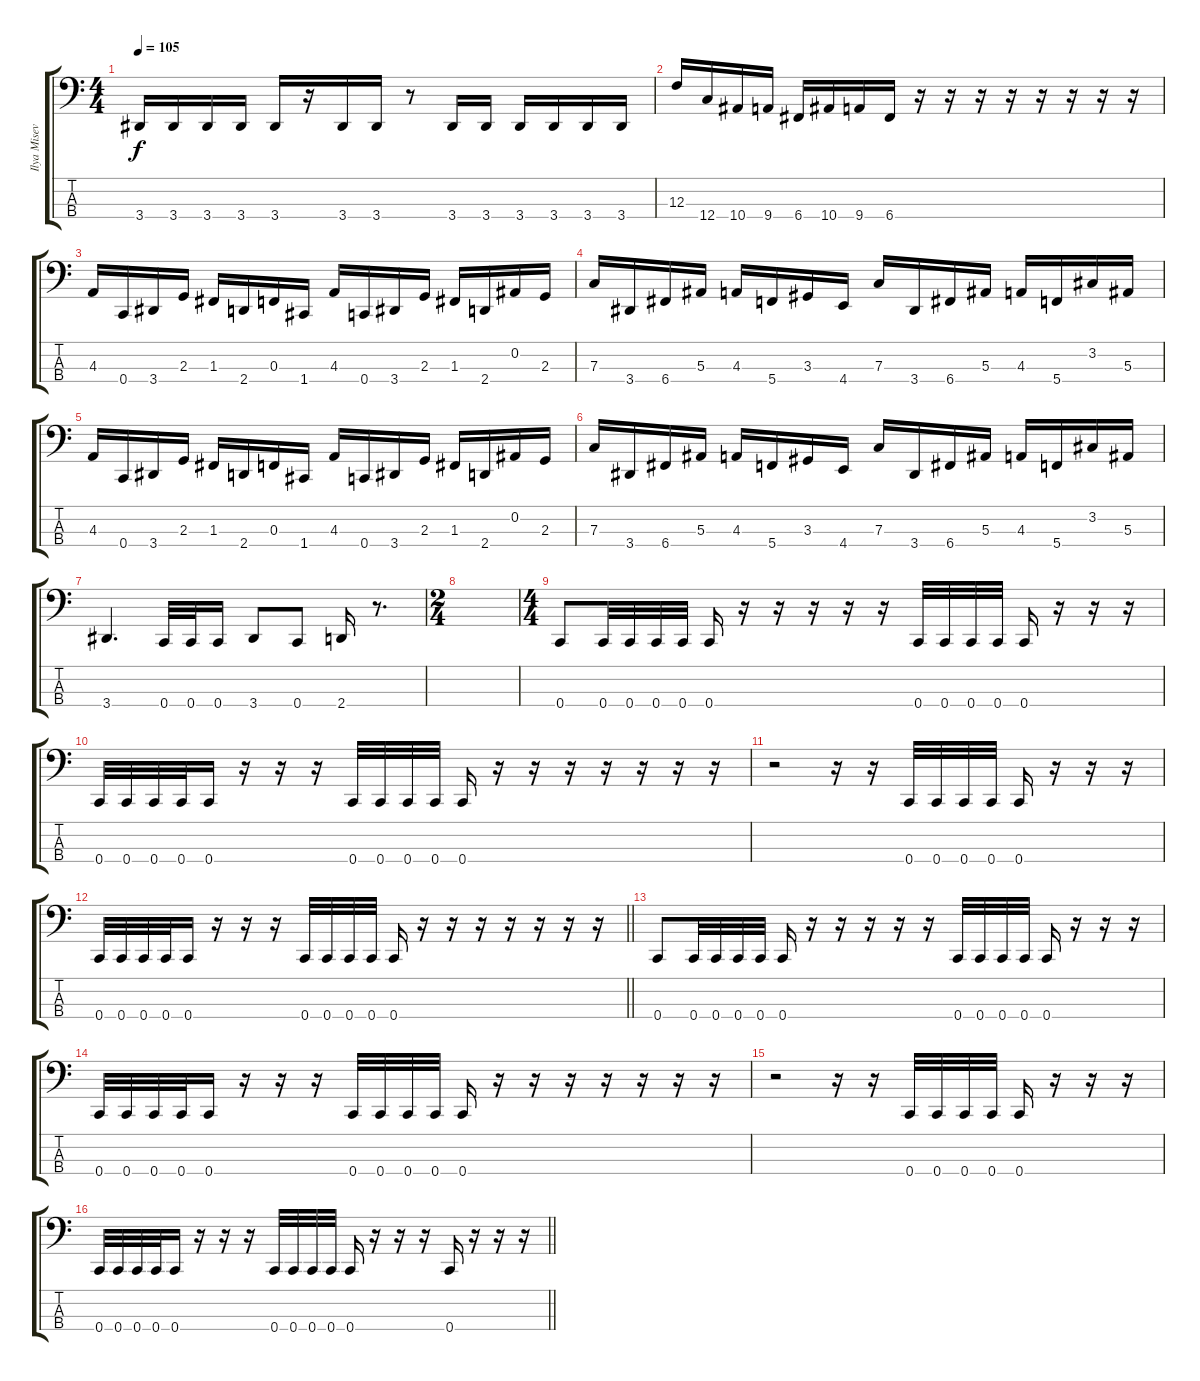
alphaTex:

\track ("Ilya Misevich" "Ilya Misev") {instrument electricbassfinger}
\staff {score tabs}
\tuning (Eb2 Bb1 F1 C1) {hide}
\ts (4 4)
\tempo 105
\clef f4
\ks c
3.4.16{dy f} 3.4.16 3.4.16 3.4.16 3.4.16 r.16 3.4.16 3.4.16 r.8 3.4.16 3.4.16 3.4.16 3.4.16 3.4.16 3.4.16 |
12.3.16 12.4.16 10.4.16 9.4.16 6.4.16 10.4.16 9.4.16 6.4.16 r.16 r.16 r.16 r.16 r.16 r.16 r.16 r.16 |
4.3.16 0.4.16 3.4.16 2.3.16 1.3.16 2.4.16 0.3.16 1.4.16 4.3.16 0.4.16 3.4.16 2.3.16 1.3.16 2.4.16 0.2.16 2.3.16 |
7.3.16 3.4.16 6.4.16 5.3.16 4.3.16 5.4.16 3.3.16 4.4.16 7.3.16 3.4.16 6.4.16 5.3.16 4.3.16 5.4.16 3.2.16 5.3.16 |
4.3.16 0.4.16 3.4.16 2.3.16 1.3.16 2.4.16 0.3.16 1.4.16 4.3.16 0.4.16 3.4.16 2.3.16 1.3.16 2.4.16 0.2.16 2.3.16 |
7.3.16 3.4.16 6.4.16 5.3.16 4.3.16 5.4.16 3.3.16 4.4.16 7.3.16 3.4.16 6.4.16 5.3.16 4.3.16 5.4.16 3.2.16 5.3.16 |
3.4.4{d} 0.4.32 0.4.32 0.4.16 3.4.8 0.4.8 2.4.16 r.8{d} |
\ts (2 4)
|
\ts (4 4)
0.4.8 0.4.32 0.4.32 0.4.32 0.4.32 0.4.16 r.16 r.16 r.16 r.16 r.16 0.4.32 0.4.32 0.4.32 0.4.32 0.4.16 r.16 r.16 r.16 |
0.4.32 0.4.32 0.4.32 0.4.32 0.4.16 r.16 r.16 r.16 0.4.32 0.4.32 0.4.32 0.4.32 0.4.16 r.16 r.16 r.16 r.16 r.16 r.16 r.16 |
r.2 r.16 r.16 0.4.32 0.4.32 0.4.32 0.4.32 0.4.16 r.16 r.16 r.16 |
\barLineRight lightlight
0.4.32 0.4.32 0.4.32 0.4.32 0.4.16 r.16 r.16 r.16 0.4.32 0.4.32 0.4.32 0.4.32 0.4.16 r.16 r.16 r.16 r.16 r.16 r.16 r.16 |
0.4.8 0.4.32 0.4.32 0.4.32 0.4.32 0.4.16 r.16 r.16 r.16 r.16 r.16 0.4.32 0.4.32 0.4.32 0.4.32 0.4.16 r.16 r.16 r.16 |
0.4.32 0.4.32 0.4.32 0.4.32 0.4.16 r.16 r.16 r.16 0.4.32 0.4.32 0.4.32 0.4.32 0.4.16 r.16 r.16 r.16 r.16 r.16 r.16 r.16 |
r.2 r.16 r.16 0.4.32 0.4.32 0.4.32 0.4.32 0.4.16 r.16 r.16 r.16 |
\barLineRight lightlight
0.4.32 0.4.32 0.4.32 0.4.32 0.4.16 r.16 r.16 r.16 0.4.32 0.4.32 0.4.32 0.4.32 0.4.16 r.16 r.16 r.16 0.4.16 r.16 r.16 r.16
